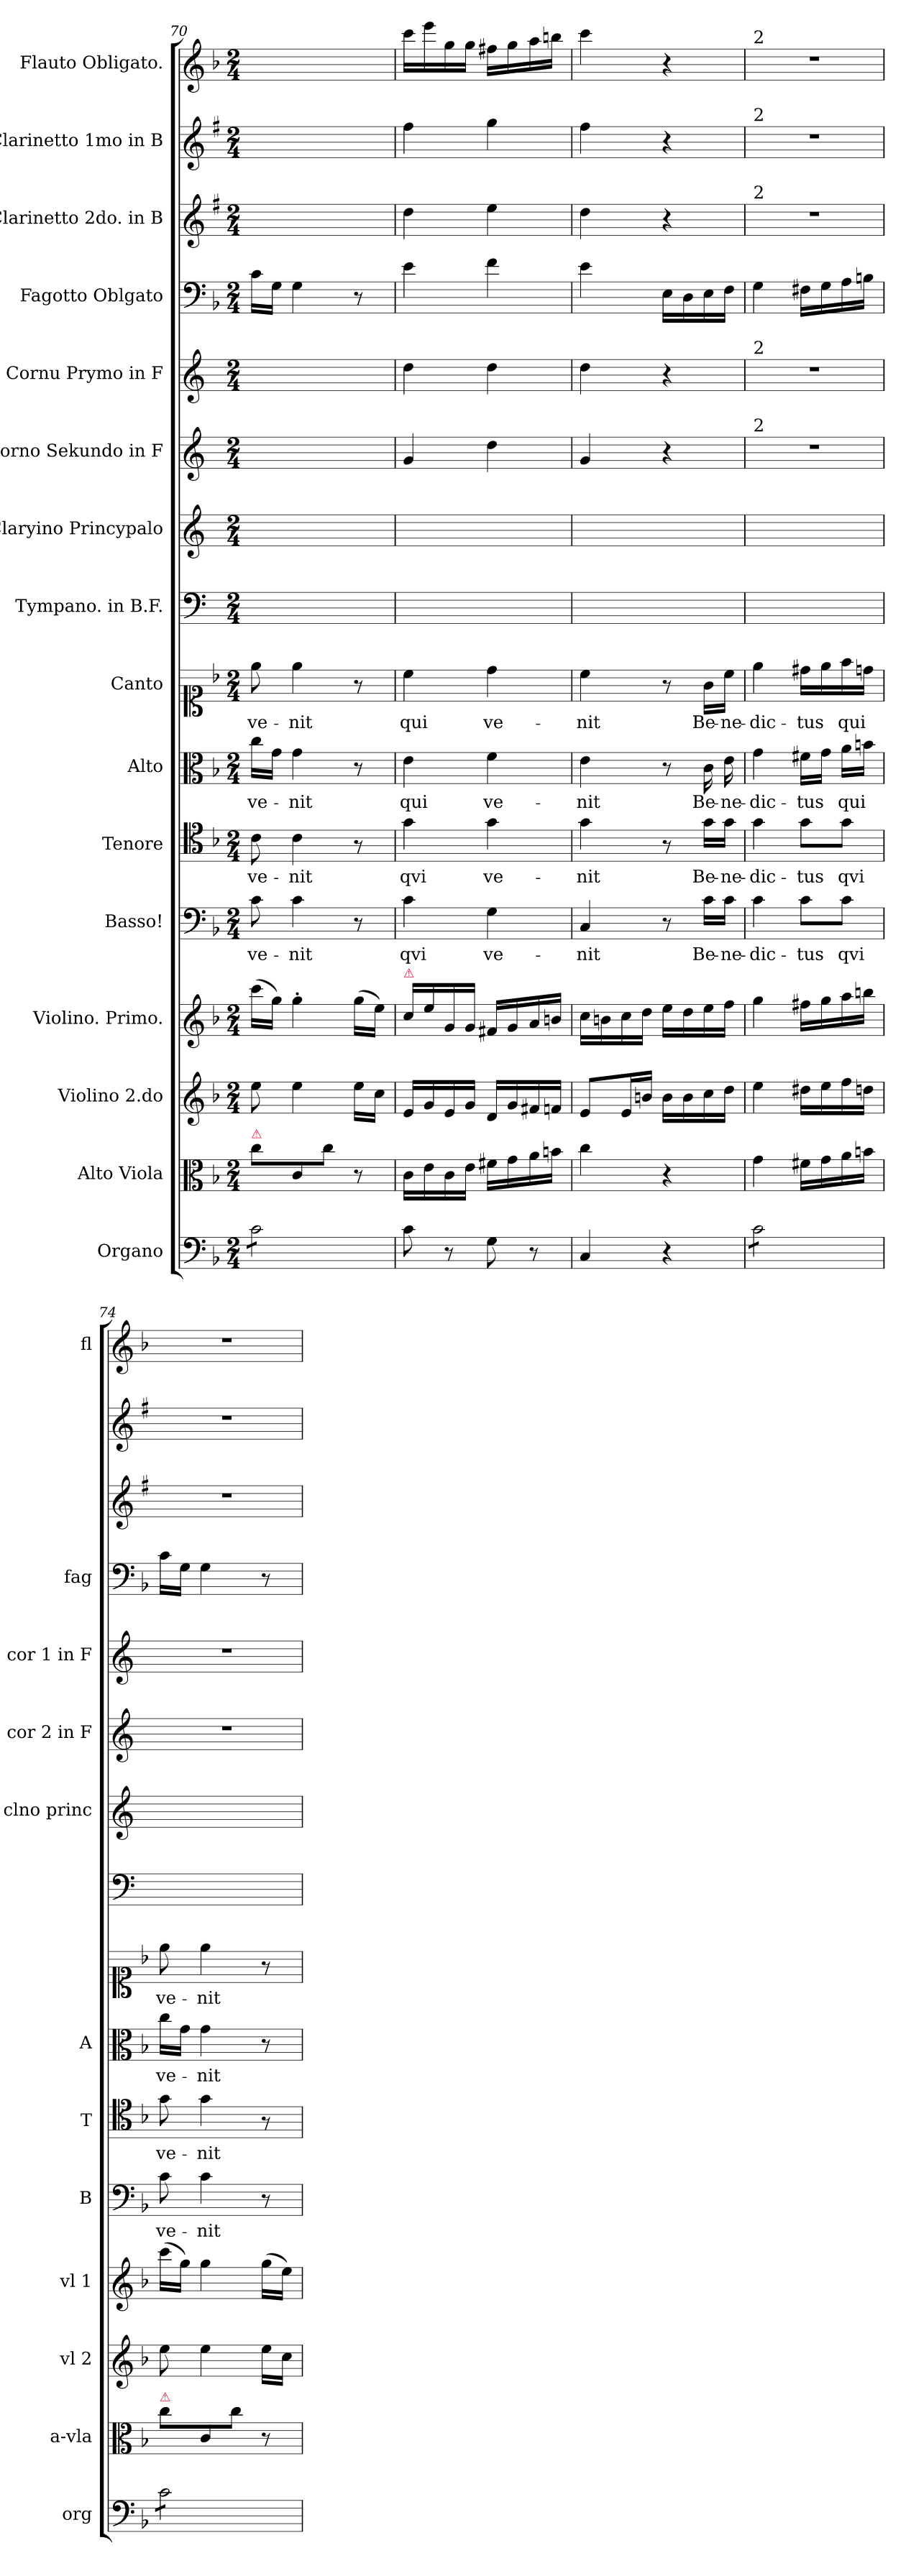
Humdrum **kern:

**kern	**kern	**kern	**kern	**kern	**text	**kern	**text	**kern	**text	**kern	**text	**kern	**kern	**kern	**kern	**kern	**kern	**kern	**kern
*part16	*part15	*part14	*part13	*part12	*part12	*part11	*part11	*part10	*part10	*part9	*part9	*part8	*part7	*part6	*part5	*part4	*part3	*part2	*part1
*staff16	*staff15	*staff14	*staff13	*staff12	*staff12	*staff11	*staff11	*staff10	*staff10	*staff9	*staff9	*staff8	*staff7	*staff6	*staff5	*staff4	*staff3	*staff2	*staff1
*I"Organo	*I"Alto Viola	*I"Violino 2.do	*I"Violino. Primo.	*I"Basso!	*	*I"Tenore	*	*I"Alto	*	*I"Canto	*	*I"Tympano. in B.F.	*I"Claryino Princypalo	*I"Corno Sekundo in F	*I"Cornu Prymo in F	*I"Fagotto Oblgato	*I"Clarinetto 2do. in B	*I"Clarinetto 1mo in B	*I"Flauto Obligato.
*I'org	*I'a-vla	*I'vl 2	*I'vl 1	*I'B	*	*I'T	*	*I'A	*	*	*	*	*I'clno princ	*I'cor 2 in F	*I'cor 1 in F	*I'fag	*	*	*I'fl
*clefF4	*clefC3	*clefG2	*clefG2	*clefF4	*	*clefC4	*	*clefC3	*	*clefC1	*	*clefF4	*clefG2	*clefG2	*clefG2	*clefF4	*clefG2	*clefG2	*clefG2
*	*	*	*	*	*	*	*	*	*	*	*	*	*ITrd1c2	*ITrd4c7	*ITrd4c7	*	*ITrd1c2	*ITrd1c2	*
*k[b-]	*k[b-]	*k[b-]	*k[b-]	*k[b-]	*	*k[b-]	*	*k[b-]	*	*k[b-]	*	*k[]	*k[b-e-]	*k[b-]	*k[b-]	*k[b-]	*k[b-]	*k[b-]	*k[b-]
*F:	*F:	*F:	*F:	*F:	*	*	*	*F:	*	*F:	*	*	*	*	*	*F:	*	*	*F:
*M2/4	*M2/4	*M2/4	*M2/4	*M2/4	*	*M2/4	*	*M2/4	*	*M2/4	*	*M2/4	*M2/4	*M2/4	*M2/4	*M2/4	*M2/4	*M2/4	*M2/4
=70	=70	=70	=70	=70	=70	=70	=70	=70	=70	=70	=70	=70	=70	=70	=70	=70	=70	=70	=70
!	!LO:TX:a:color=crimson:t=⚠	!	!	!	!	!	!	!	!	!	!	!	!	!	!	!	!	!	!
!	!	!	!	!	!	!	!	!	!LO:LY:color=grey	!	!	!	!	!	!	!	!	!	!
*tremolo	*	*	*	*	*	*	*	*	*	*	*	*	*	*	*	*	*	*	*
8c\L	8cc\L	8ee\	(16ccc\LL	8c\	ve-	8c\	ve-	16cc\LL	ve-	8ee\	ve-	2ryy	2ryy	2ryy	2ryy	16c\LL	2ryy	2ryy	2ryy
.	.	.	16gg\JJ)	.	.	.	.	16g\JJ	.	.	.	.	.	.	.	16G\JJ	.	.	.
!	!	!	!	!	!	!	!	!	!LO:LY:color=grey	!	!	!	!	!	!	!	!	!	!
8c\	8c/	4ee\	4gg'\	4c\	-nit	4c\	-nit	4g\	-nit	4ee\	-nit	.	.	.	.	4G\	.	.	.
8c\	8cc\J	.	.	.	.	.	.	.	.	.	.	.	.	.	.	.	.	.	.
8c\J	8r	16ee\LL	(16gg\LL	8r	.	8r	.	8r	.	8r	.	.	.	.	.	8r	.	.	.
*Xtremolo	*	*	*	*	*	*	*	*	*	*	*	*	*	*	*	*	*	*	*
.	.	16cc\JJ	16ee\JJ)	.	.	.	.	.	.	.	.	.	.	.	.	.	.	.	.
=71	=71	=71	=71	=71	=71	=71	=71	=71	=71	=71	=71	=71	=71	=71	=71	=71	=71	=71	=71
!	!	!	!LO:TX:a:color=crimson:t=⚠	!	!	!	!	!	!	!	!	!	!	!	!	!	!	!	!
!	!	!	!	!	!	!	!	!	!LO:LY:color=grey	!	!	!	!	!	!	!	!	!	!
8c\	16c\LL	16e/LL	16cc\LL	4c\	qvi	4g\	qvi	4e\	qui	4cc\	qui	2ryy	2ryy	4c/	4g\	4e\	4cc\	4ee\	16ccc\LL
.	16e\	16g/	16ee\	.	.	.	.	.	.	.	.	.	.	.	.	.	.	.	16eee\
8r	16c\	16e/	16g/	.	.	.	.	.	.	.	.	.	.	.	.	.	.	.	16gg\
.	16e\JJ	16g/JJ	16g/JJ	.	.	.	.	.	.	.	.	.	.	.	.	.	.	.	16gg\JJ
!	!	!	!	!	!	!	!	!	!LO:LY:color=grey	!	!	!	!	!	!	!	!	!	!
8G\	16f#X\LL	16d/LL	16f#X/LL	4G\	ve-	4g\	ve-	4f\	ve-	4dd\	ve-	.	.	4g\	4g\	4f\	4dd\	4ff\	16ff#X\LL
.	16g\	16g/	16g/	.	.	.	.	.	.	.	.	.	.	.	.	.	.	.	16gg\
8r	16a\	16f#X/	16a/	.	.	.	.	.	.	.	.	.	.	.	.	.	.	.	16aa\
.	16bn\JJ	16fn/JJ	16bn/JJ	.	.	.	.	.	.	.	.	.	.	.	.	.	.	.	16bbn\JJ
=72	=72	=72	=72	=72	=72	=72	=72	=72	=72	=72	=72	=72	=72	=72	=72	=72	=72	=72	=72
!	!	!	!	!	!	!	!	!	!LO:LY:color=grey	!	!	!	!	!	!	!	!	!	!
4C/	4cc\	8e/L	16cc\LL	4C/	-nit	4g\	-nit	4e\	-nit	4cc\	-nit	2ryy	2ryy	4c/	4g\	4e\	4cc\	4ee\	4ccc\
.	.	.	16bn\	.	.	.	.	.	.	.	.	.	.	.	.	.	.	.	.
.	.	16e/L	16cc\	.	.	.	.	.	.	.	.	.	.	.	.	.	.	.	.
.	.	16bn/JJ	16dd\JJ	.	.	.	.	.	.	.	.	.	.	.	.	.	.	.	.
4r	4r	16b\LL	16ee\LL	8r	.	8r	.	8r	.	8r	.	.	.	4r	4r	16E\LL	4r	4r	4r
.	.	16b\	16dd\	.	.	.	.	.	.	.	.	.	.	.	.	16D\	.	.	.
!	!	!	!	!	!	!	!	!	!LO:LY:color=grey	!	!	!	!	!	!	!	!	!	!
.	.	16cc\	16ee\	16c\LL	Be-	16g\LL	Be-	16c\	Be-	16g\LL	Be-	.	.	.	.	16E\	.	.	.
!	!	!	!	!	!	!	!	!	!LO:LY:color=grey	!	!	!	!	!	!	!	!	!	!
.	.	16dd\JJ	16ff\JJ	16c\JJ	-ne-	16g\JJ	-ne-	16e\	-ne-	16cc\JJ	-ne-	.	.	.	.	16F\JJ	.	.	.
=73	=73	=73	=73	=73	=73	=73	=73	=73	=73	=73	=73	=73	=73	=73	=73	=73	=73	=73	=73
!	!	!	!	!	!	!	!	!	!	!	!	!	!	!	!	!	!	!	!LO:TX:a:t=2
!	!	!	!	!	!	!	!	!	!	!	!	!	!	!	!	!	!	!LO:TX:a:t=2	!
!	!	!	!	!	!	!	!	!	!	!	!	!	!	!	!	!	!LO:TX:a:t=2	!	!
!	!	!	!	!	!	!	!	!	!	!	!	!	!	!	!LO:TX:a:t=2	!	!	!	!
!	!	!	!	!	!	!	!	!	!	!	!	!	!	!LO:TX:a:t=2	!	!	!	!	!
!	!	!	!	!	!	!	!	!	!LO:LY:color=grey	!	!	!	!	!	!	!	!	!	!
*tremolo	*	*	*	*	*	*	*	*	*	*	*	*	*	*	*	*	*	*	*
8c\L	4g\	4ee\	4gg\	4c\	-dic-	4g\	-dic-	4g\	-dic-	4ee\	-dic-	2ryy	2ryy	2r	2r	4G\	2r	2r	2r
8c\	.	.	.	.	.	.	.	.	.	.	.	.	.	.	.	.	.	.	.
!	!	!	!	!	!	!	!	!	!LO:LY:color=grey	!	!	!	!	!	!	!	!	!	!
8c\	16f#X\LL	16dd#X\LL	16ff#X\LL	8c\L	-tus	8g\L	-tus	16f#X\LL	-tus	16dd#X\LL	-tus	.	.	.	.	16F#X\LL	.	.	.
.	16g\	16ee\	16gg\	.	.	.	.	16g\JJ	.	16ee\	.	.	.	.	.	16G\	.	.	.
!	!	!	!	!	!	!	!	!	!LO:LY:color=grey	!	!	!	!	!	!	!	!	!	!
8c\J	16a\	16ff\	16aa\	8c\J	qvi	8g\J	qvi	16a\LL	qui	16ff\	qui	.	.	.	.	16A\	.	.	.
.	16bn\JJ	16ddn\JJ	16bbn\JJ	.	.	.	.	16bn\JJ	.	16ddn\JJ	.	.	.	.	.	16Bn\JJ	.	.	.
=74	=74	=74	=74	=74	=74	=74	=74	=74	=74	=74	=74	=74	=74	=74	=74	=74	=74	=74	=74
!	!LO:TX:a:color=crimson:t=⚠	!	!	!	!	!	!	!	!	!	!	!	!	!	!	!	!	!	!
!	!	!	!	!	!	!	!	!	!LO:LY:color=grey	!	!	!	!	!	!	!	!	!	!
8c\L	8cc\L	8ee\	(16ccc\LL	8c\	ve-	8g\	ve-	16cc\LL	ve-	8ee\	ve-	2ryy	2ryy	2r	2r	16c\LL	2r	2r	2r
.	.	.	16gg\JJ)	.	.	.	.	16g\JJ	.	.	.	.	.	.	.	16G\JJ	.	.	.
!	!	!	!	!	!	!	!	!	!LO:LY:color=grey	!	!	!	!	!	!	!	!	!	!
8c\	8c/	4ee\	4gg\	4c\	-nit	4g\	-nit	4g\	-nit	4ee\	-nit	.	.	.	.	4G\	.	.	.
8c\	8cc\J	.	.	.	.	.	.	.	.	.	.	.	.	.	.	.	.	.	.
8c\J	8r	16ee\LL	(16gg\LL	8r	.	8r	.	8r	.	8r	.	.	.	.	.	8r	.	.	.
*Xtremolo	*	*	*	*	*	*	*	*	*	*	*	*	*	*	*	*	*	*	*
.	.	16cc\JJ	16ee\JJ)	.	.	.	.	.	.	.	.	.	.	.	.	.	.	.	.
=	=	=	=	=	=	=	=	=	=	=	=	=	=	=	=	=	=	=	=
*-	*-	*-	*-	*-	*-	*-	*-	*-	*-	*-	*-	*-	*-	*-	*-	*-	*-	*-	*-
